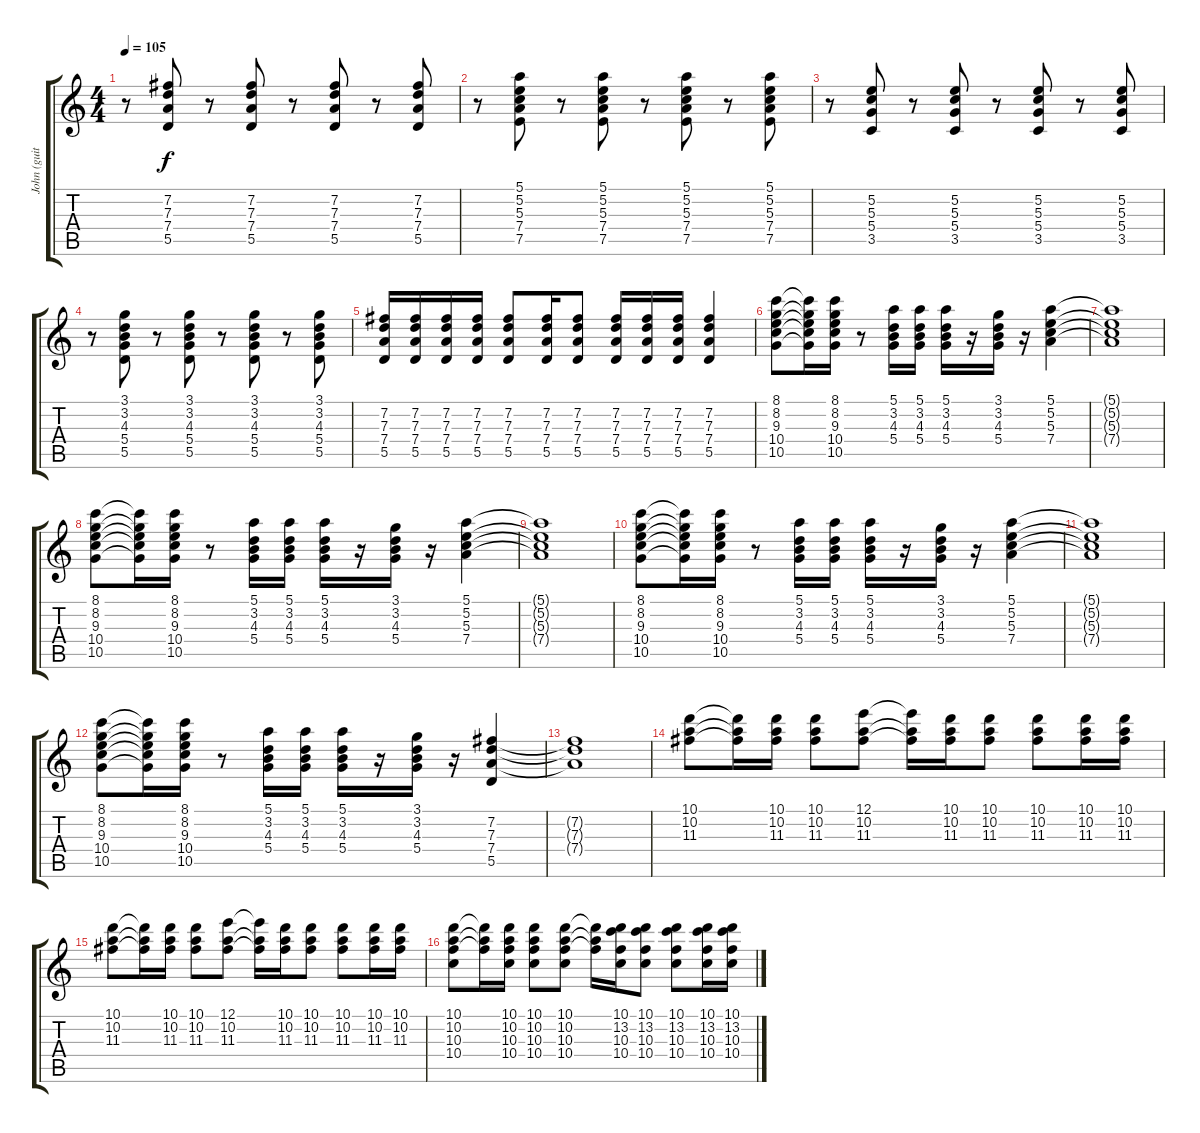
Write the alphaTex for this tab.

\track ("John (guitar)" "John (guit") {instrument overdrivenguitar}
\staff {score tabs}
\tuning (E4 B3 G3 D3 A2 E2) {hide}
\ts (4 4)
\tempo 105
\clef g2
\ks c
r.8{dy f} (7.2 7.3 7.4 5.5).8 r.8 (7.2 7.3 7.4 5.5).8 r.8 (7.2 7.3 7.4 5.5).8 r.8 (7.2 7.3 7.4 5.5).8 |
r.8 (5.1 5.2 5.3 7.4 7.5).8 r.8 (5.1 5.2 5.3 7.4 7.5).8 r.8 (5.1 5.2 5.3 7.4 7.5).8 r.8 (5.1 5.2 5.3 7.4 7.5).8 |
r.8 (5.2 5.3 5.4 3.5).8 r.8 (5.2 5.3 5.4 3.5).8 r.8 (5.2 5.3 5.4 3.5).8 r.8 (5.2 5.3 5.4 3.5).8 |
r.8 (3.1 3.2 4.3 5.4 5.5).8 r.8 (3.1 3.2 4.3 5.4 5.5).8 r.8 (3.1 3.2 4.3 5.4 5.5).8 r.8 (3.1 3.2 4.3 5.4 5.5).8 |
(7.2 7.3 7.4 5.5).16 (7.2 7.3 7.4 5.5).16 (7.2 7.3 7.4 5.5).16 (7.2 7.3 7.4 5.5).16 (7.2 7.3 7.4 5.5).8 (7.2 7.3 7.4 5.5).16 (7.2 7.3 7.4 5.5).8 (7.2 7.3 7.4 5.5).16 (7.2 7.3 7.4 5.5).16 (7.2 7.3 7.4 5.5).16 (7.2 7.3 7.4 5.5).4 |
(8.1 8.2 9.3 10.4 10.5).8 (8.1{t} 8.2{t} 9.3{t} 10.4{t} 10.5{t}).16 (8.1 8.2 9.3 10.4 10.5).16 r.8 (5.1 3.2 4.3 5.4).16 (5.1 3.2 4.3 5.4).16 (5.1 3.2 4.3 5.4).16 r.16 (3.1 3.2 4.3 5.4).16 r.16 (5.1 5.2 5.3 7.4).4 |
(5.1{t} 5.2{t} 5.3{t} 7.4{t}).1 |
(8.1 8.2 9.3 10.4 10.5).8 (8.1{t} 8.2{t} 9.3{t} 10.4{t} 10.5{t}).16 (8.1 8.2 9.3 10.4 10.5).16 r.8 (5.1 3.2 4.3 5.4).16 (5.1 3.2 4.3 5.4).16 (5.1 3.2 4.3 5.4).16 r.16 (3.1 3.2 4.3 5.4).16 r.16 (5.1 5.2 5.3 7.4).4 |
(5.1{t} 5.2{t} 5.3{t} 7.4{t}).1 |
(8.1 8.2 9.3 10.4 10.5).8 (8.1{t} 8.2{t} 9.3{t} 10.4{t} 10.5{t}).16 (8.1 8.2 9.3 10.4 10.5).16 r.8 (5.1 3.2 4.3 5.4).16 (5.1 3.2 4.3 5.4).16 (5.1 3.2 4.3 5.4).16 r.16 (3.1 3.2 4.3 5.4).16 r.16 (5.1 5.2 5.3 7.4).4 |
(5.1{t} 5.2{t} 5.3{t} 7.4{t}).1 |
(8.1 8.2 9.3 10.4 10.5).8 (8.1{t} 8.2{t} 9.3{t} 10.4{t} 10.5{t}).16 (8.1 8.2 9.3 10.4 10.5).16 r.8 (5.1 3.2 4.3 5.4).16 (5.1 3.2 4.3 5.4).16 (5.1 3.2 4.3 5.4).16 r.16 (3.1 3.2 4.3 5.4).16 r.16 (7.2 7.3 7.4 5.5).4 |
(7.2{t} 7.3{t} 7.4{t}).1 |
(10.1 10.2 11.3).8 (10.1{t} 10.2{t} 11.3{t}).16 (10.1 10.2 11.3).16 (10.1 10.2 11.3).8 (12.1 10.2 11.3).8 (12.1{t} 10.2{t} 11.3{t}).16 (10.1 10.2 11.3).16 (10.1 10.2 11.3).8 (10.1 10.2 11.3).8 (10.1 10.2 11.3).16 (10.1 10.2 11.3).16 |
(10.1 10.2 11.3).8 (10.1{t} 10.2{t} 11.3{t}).16 (10.1 10.2 11.3).16 (10.1 10.2 11.3).8 (12.1 10.2 11.3).8 (12.1{t} 10.2{t} 11.3{t}).16 (10.1 10.2 11.3).16 (10.1 10.2 11.3).8 (10.1 10.2 11.3).8 (10.1 10.2 11.3).16 (10.1 10.2 11.3).16 |
(10.1 10.2 10.3 10.4).8 (10.1{t} 10.2{t} 10.3{t}).16 (10.1 10.2 10.3 10.4).16 (10.1 10.2 10.3 10.4).8 (10.1 10.2 10.3 10.4).8 (10.1{t} 10.2{t} 10.3{t}).16 (10.1 13.2 10.3 10.4).16 (10.1 13.2 10.3 10.4).8 (10.1 13.2 10.3 10.4).8 (10.1 13.2 10.3 10.4).16 (10.1 13.2 10.3 10.4).16
